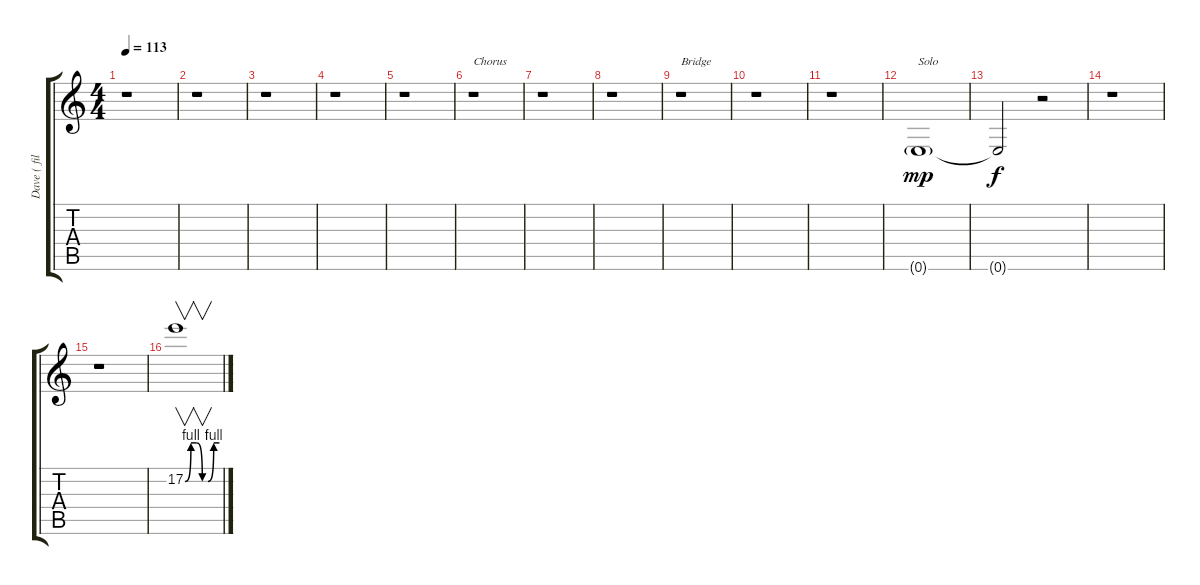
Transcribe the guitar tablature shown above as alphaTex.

\track ("Dave ( fills )" "Dave ( fil") {instrument distortionguitar}
\staff {score tabs}
\tuning (E4 B3 G3 D3 A2 E2) {hide}
\ts (4 4)
\tempo 113
\clef g2
\ks c
r.1{dy f} |
r.1 |
r.1 |
r.1 |
r.1 |
r.1{txt "Chorus"} |
r.1 |
r.1 |
r.1{txt "Bridge"} |
r.1 |
r.1 |
0.6{g}.1{txt "Solo" dy mp} |
0.6{t}.2{dy f} r.2 |
r.1 |
r.1 |
17.2{be (custom 0 0 10 4 20 4 30 0 40 0 50 4 60 4)}.1{v}
